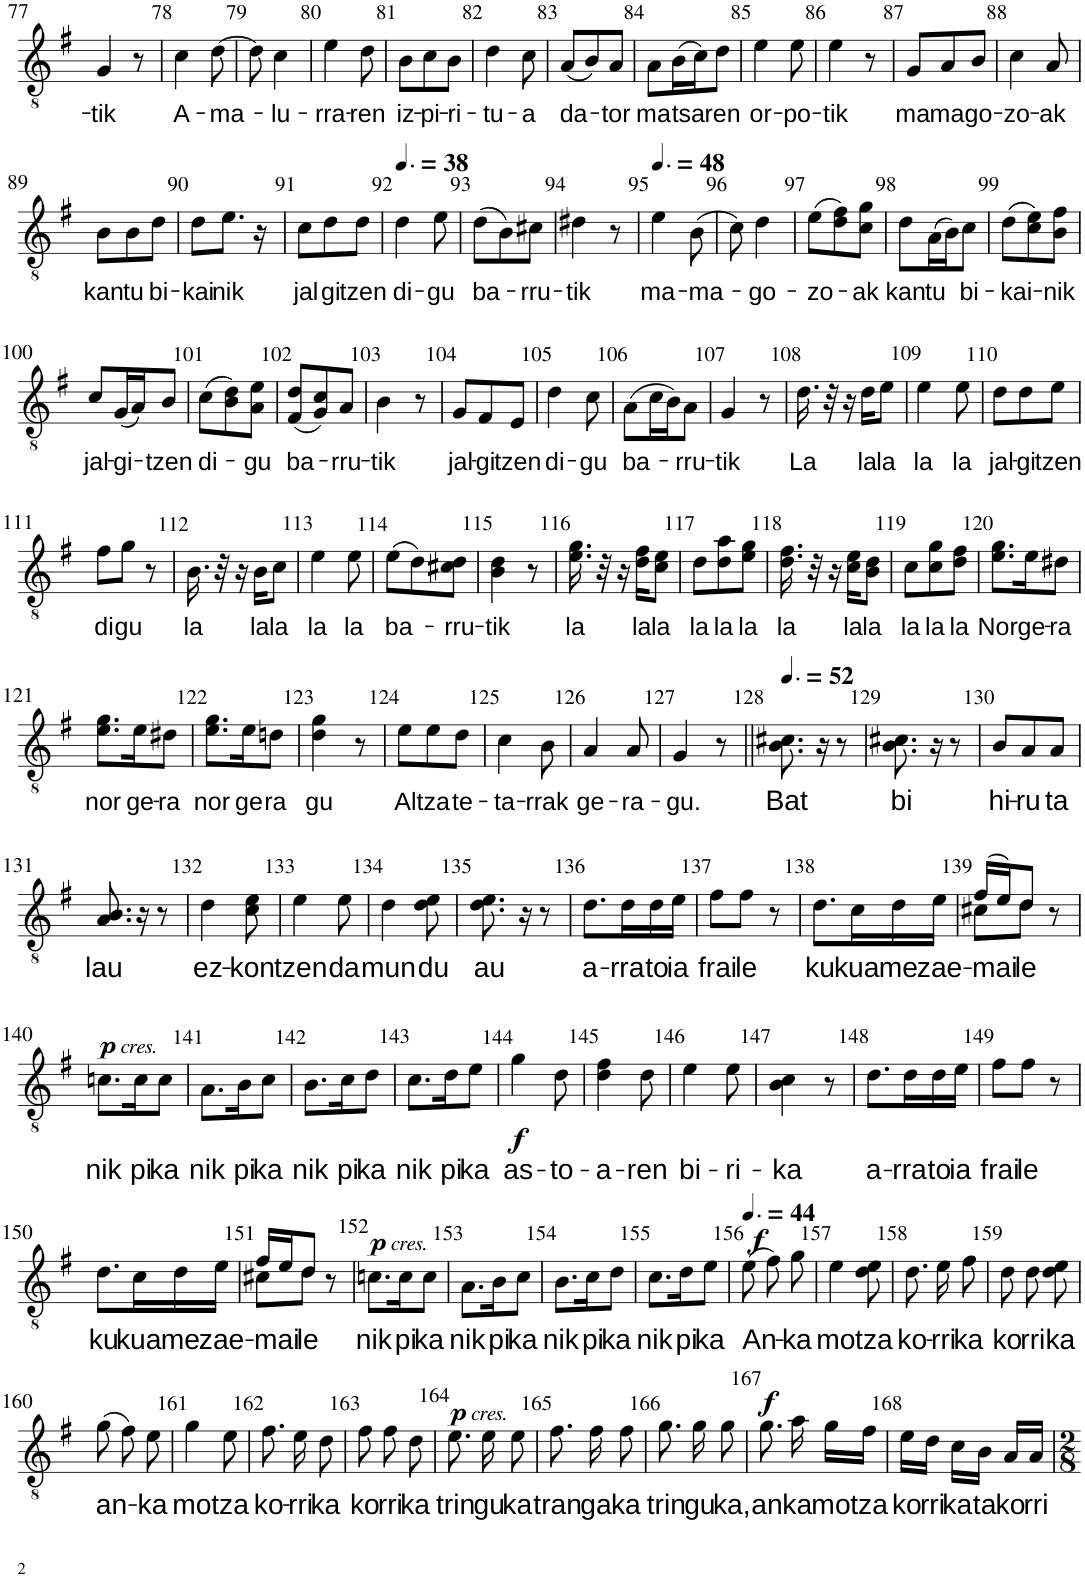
**kern	**text	**dynam
*part1	*part1	*part1
*staff1	*staff1	*staff1
*I"Tenor	*	*
*I'T.	*	*
!!LO:PB:g=z
*clefGv2	*	*
*k[f#]	*	*
*M3/8	*	*
=77	=77	=77
!	!LO:LY:b	!
4G/	-tik	.
8r	.	.
=78	=78	=78
!	!LO:LY:b	!
4c\	A-	.
!	!LO:LY:b	!
[8d\	-ma-	.
=79	=79	=79
8d\]	.	.
!	!LO:LY:b	!
4c\	lu-	.
=80	=80	=80
!	!LO:LY:b	!
4e\	-rra-	.
!	!LO:LY:b	!
8d\	-ren	.
=81	=81	=81
!	!LO:LY:b	!
8B\L	iz-	.
!	!LO:LY:b	!
8c\	-pi-	.
!	!LO:LY:b	!
8B\J	-ri-	.
=82	=82	=82
!	!LO:LY:b	!
4d\	-tu-	.
!	!LO:LY:b	!
8c\	-a	.
=83	=83	=83
!	!LO:LY:b	!
(8A/L	da-	.
8B/)	.	.
!	!LO:LY:b	!
8A/J	-tor	.
=84	=84	=84
!	!LO:LY:b	!
8A\L	ma-	.
!	!LO:LY:b	!
(16B\L	-tsa-	.
16c\J)	.	.
!	!LO:LY:b	!
8d\J	-ren	.
=85	=85	=85
!	!LO:LY:b	!
4e\	or-	.
!	!LO:LY:b	!
8e\	-po-	.
=86	=86	=86
!	!LO:LY:b	!
4e\	-tik	.
8r	.	.
=87	=87	=87
!	!LO:LY:b	!
8G/L	ma-	.
!	!LO:LY:b	!
8A/	-ma	.
!	!LO:LY:b	!
8B/J	go-	.
=88	=88	=88
!	!LO:LY:b	!
4c\	-zo-	.
!	!LO:LY:b	!
8A/	-ak	.
!!LO:LB:g=z
=89	=89	=89
!	!LO:LY:b	!
8B\L	kan-	.
!	!LO:LY:b	!
8B\	-tu	.
!	!LO:LY:b	!
8d\J	bi-	.
=90	=90	=90
!	!LO:LY:b	!
8d\L	-kai-	.
!	!LO:LY:b	!
8.e\J	-nik	.
16r	.	.
=91	=91	=91
!	!LO:LY:b	!
8c\L	jal-	.
!	!LO:LY:b	!
8d\	-gi-	.
!	!LO:LY:b	!
8d\J	-tzen	.
=92	=92	=92
*MM57	*	*
!	!LO:LY:b	!
4d\	di-	.
!	!LO:LY:b	!
8e\	-gu	.
=93	=93	=93
!	!LO:LY:b	!
(8d\L	ba-	.
8B\)	.	.
!	!LO:LY:b	!
8c#X\J	-rru-	.
=94	=94	=94
!	!LO:LY:b	!
4d#X\	-tik	.
8r	.	.
=95	=95	=95
*MM72	*	*
!	!LO:LY:b	!
4e\	ma-	.
!	!LO:LY:b	!
(8B\	ma-	.
=96	=96	=96
8c\)	.	.
!	!LO:LY:b	!
4d\	go-	.
=97	=97	=97
!	!LO:LY:b	!
(8e\L	-zo-	.
8d\ 8f#\)	.	.
!	!LO:LY:b	!
8c\ 8g\J	-ak	.
=98	=98	=98
!	!LO:LY:b	!
8d\L	kan-	.
!	!LO:LY:b	!
(16A\L	-tu	.
16B\J)	.	.
!	!LO:LY:b	!
8c\J	bi-	.
=99	=99	=99
!	!LO:LY:b	!
(8d\L	-kai-	.
8c\ 8e\)	.	.
!	!LO:LY:b	!
8B\ 8f#\J	-nik	.
!!LO:LB:g=z
=100	=100	=100
!	!LO:LY:b	!
8c/L	jal-	.
!	!LO:LY:b	!
(16G/L	-gi-	.
16A/J)	.	.
!	!LO:LY:b	!
8B/J	-tzen	.
=101	=101	=101
!	!LO:LY:b	!
(8c\L	di-	.
8B\ 8d\)	.	.
!	!LO:LY:b	!
8A\ 8e\J	-gu	.
=102	=102	=102
!	!LO:LY:b	!
(8F#/ 8d/L	ba-	.
8G/ 8c/)	.	.
!	!LO:LY:b	!
8A/J	-rru-	.
=103	=103	=103
!	!LO:LY:b	!
4B\	-tik	.
8r	.	.
=104	=104	=104
!	!LO:LY:b	!
8G/L	jal-	.
!	!LO:LY:b	!
8F#/	-gi-	.
!	!LO:LY:b	!
8E/J	-tzen	.
=105	=105	=105
!	!LO:LY:b	!
4d\	di-	.
!	!LO:LY:b	!
8c\	-gu	.
=106	=106	=106
!	!LO:LY:b	!
(8A\L	ba-	.
16c\L	.	.
16B\J)	.	.
!	!LO:LY:b	!
8A\J	-rru-	.
=107	=107	=107
!	!LO:LY:b	!
4G/	-tik	.
8r	.	.
=108	=108	=108
!	!LO:LY:b	!
16.d\	La	.
32r	.	.
16r	.	.
!	!LO:LY:b	!
16d\KL	la	.
!	!LO:LY:b	!
8e\J	la	.
=109	=109	=109
!	!LO:LY:b	!
4e\	la	.
!	!LO:LY:b	!
8e\	la	.
=110	=110	=110
!	!LO:LY:b	!
8d\L	jal-	.
!	!LO:LY:b	!
8d\	-gi-	.
!	!LO:LY:b	!
8e\J	-tzen	.
!!LO:LB:g=z
=111	=111	=111
!	!LO:LY:b	!
8f#\L	di-	.
!	!LO:LY:b	!
8g\J	-gu	.
8r	.	.
=112	=112	=112
!	!LO:LY:b	!
16.B\	la	.
32r	.	.
16r	.	.
!	!LO:LY:b	!
16B\KL	la	.
!	!LO:LY:b	!
8c\J	la	.
=113	=113	=113
!	!LO:LY:b	!
4e\	la	.
!	!LO:LY:b	!
8e\	la	.
=114	=114	=114
!	!LO:LY:b	!
(8e\L	ba-	.
8d\)	.	.
!	!LO:LY:b	!
8c#X\ 8d\J	-rru-	.
=115	=115	=115
!	!LO:LY:b	!
4B\ 4d\	-tik	.
8r	.	.
=116	=116	=116
!	!LO:LY:b	!
16.e\ 16.g\	la	.
32r	.	.
16r	.	.
!	!LO:LY:b	!
16d\ 16f#\KL	la	.
!	!LO:LY:b	!
8c\ 8e\J	la	.
=117	=117	=117
!	!LO:LY:b	!
8d\L	la	.
!	!LO:LY:b	!
8d\ 8a\	la	.
!	!LO:LY:b	!
8e\ 8g\J	la	.
=118	=118	=118
!	!LO:LY:b	!
16.d\ 16.f#\	la	.
32r	.	.
16r	.	.
!	!LO:LY:b	!
16c\ 16e\KL	la	.
!	!LO:LY:b	!
8B\ 8d\J	la	.
=119	=119	=119
!	!LO:LY:b	!
8c\L	la	.
!	!LO:LY:b	!
8c\ 8g\	la	.
!	!LO:LY:b	!
8d\ 8f#\J	la	.
=120	=120	=120
!	!LO:LY:b	!
8.e\ 8.g\L	Nor	.
!	!LO:LY:b	!
16e\K	ge-	.
!	!LO:LY:b	!
8d#X\J	-ra	.
!!LO:LB:g=z
=121	=121	=121
!	!LO:LY:b	!
8.e\ 8.g\L	nor	.
!	!LO:LY:b	!
16e\K	ge-	.
!	!LO:LY:b	!
8d#X\J	-ra	.
=122	=122	=122
!	!LO:LY:b	!
8.e\ 8.g\L	nor	.
!	!LO:LY:b	!
16e\K	ge-	.
!	!LO:LY:b	!
8dn\J	-ra	.
=123	=123	=123
!	!LO:LY:b	!
4d\ 4g\	gu	.
8r	.	.
=124	=124	=124
!	!LO:LY:b	!
8e\L	Al-	.
!	!LO:LY:b	!
8e\	-tza-	.
!	!LO:LY:b	!
8d\J	-te-	.
=125	=125	=125
!	!LO:LY:b	!
4c\	-ta-	.
!	!LO:LY:b	!
8B\	-rrak	.
=126	=126	=126
!	!LO:LY:b	!
4A/	ge-	.
!	!LO:LY:b	!
8A/	-ra-	.
=127	=127	=127
!	!LO:LY:b	!
4G/	-gu.	.
8r	.	.
=128||	=128||	=128||
*MM78	*	*
!	!LO:LY:b	!
8.B\ 8.c#X\	Bat	.
16r	.	.
8r	.	.
=129	=129	=129
!	!LO:LY:b	!
8.B\ 8.c#X\	bi	.
16r	.	.
8r	.	.
=130	=130	=130
!	!LO:LY:b	!
8B/L	hi-	.
!	!LO:LY:b	!
8A/	-ru	.
!	!LO:LY:b	!
8A/J	ta	.
!!LO:LB:g=z
=131	=131	=131
!	!LO:LY:b	!
8.A/ 8.B/	lau	.
16r	.	.
8r	.	.
=132	=132	=132
!	!LO:LY:b	!
4d\	ez-	.
!	!LO:LY:b	!
8c\ 8e\	-kon-	.
=133	=133	=133
!	!LO:LY:b	!
4e\	-tzen	.
!	!LO:LY:b	!
8e\	da	.
=134	=134	=134
!	!LO:LY:b	!
4d\	mun-	.
!	!LO:LY:b	!
8d\ 8e\	-du	.
=135	=135	=135
!	!LO:LY:b	!
8.d\ 8.e\	au	.
16r	.	.
8r	.	.
=136	=136	=136
!	!LO:LY:b	!
8.d\L	a-	.
!	!LO:LY:b	!
16d\L	-rra-	.
!	!LO:LY:b	!
16d\	-to-	.
!	!LO:LY:b	!
16e\JJ	-ia	.
=137	=137	=137
!	!LO:LY:b	!
8f#\L	frai-	.
!	!LO:LY:b	!
8f#\J	-le	.
8r	.	.
=138	=138	=138
!	!LO:LY:b	!
8.d\L	ku-	.
!	!LO:LY:b	!
16c\L	-kua-	.
!	!LO:LY:b	!
16d\	-me-	.
!	!LO:LY:b	!
16e\JJ	-zae-	.
=139	=139	=139
!	!LO:LY:b	!
*^	*	*
(16f#/LL	8c#X\L	-mai-	.
16e/J)	.	.	.
!	!	!LO:LY:b	!
8d/J	8d\J	-le	.
8r	8ryy	.	.
!!LO:LB:g=z	!!
=140	=140	=140	=140
!	!	!LO:LY:b	!LO:DY:a
!	!	!	!LO:DY:n=1:a
*v	*v	*	*
8.cn\L	nik	p other-dynamics
!	!LO:LY:b	!
16c\K	pi-	.
!	!LO:LY:b	!
8c\J	-ka	.
=141	=141	=141
!	!LO:LY:b	!
8.A\L	nik	.
!	!LO:LY:b	!
16B\K	pi-	.
!	!LO:LY:b	!
8c\J	-ka	.
=142	=142	=142
!	!LO:LY:b	!
8.B\L	nik	.
!	!LO:LY:b	!
16c\K	pi-	.
!	!LO:LY:b	!
8d\J	-ka	.
=143	=143	=143
!	!LO:LY:b	!
8.c\L	nik	.
!	!LO:LY:b	!
16d\K	pi-	.
!	!LO:LY:b	!
8e\J	-ka	.
=144	=144	=144
!	!LO:LY:b	!LO:DY:b
4g\	as-	f
!	!LO:LY:b	!
8d\	-to-	.
=145	=145	=145
!	!LO:LY:b	!
4d\ 4f#\	-a-	.
!	!LO:LY:b	!
8d\	-ren	.
=146	=146	=146
!	!LO:LY:b	!
4e\	bi-	.
!	!LO:LY:b	!
8e\	-ri-	.
=147	=147	=147
!	!LO:LY:b	!
4B\ 4c\	-ka	.
8r	.	.
=148	=148	=148
!	!LO:LY:b	!
8.d\L	a-	.
!	!LO:LY:b	!
16d\L	-rra-	.
!	!LO:LY:b	!
16d\	-to-	.
!	!LO:LY:b	!
16e\JJ	-ia	.
=149	=149	=149
!	!LO:LY:b	!
8f#\L	frai-	.
!	!LO:LY:b	!
8f#\J	-le	.
8r	.	.
!!LO:LB:g=z
=150	=150	=150
!	!LO:LY:b	!
8.d\L	ku-	.
!	!LO:LY:b	!
16c\L	-kua	.
!	!LO:LY:b	!
16d\	me-	.
!	!LO:LY:b	!
16e\JJ	-zae-	.
=151	=151	=151
!	!LO:LY:b	!
*^	*	*
16f#/LL	8c#X\L	-mai-	.
16e/J	.	.	.
!	!	!LO:LY:b	!
8d/J	8d\J	-le	.
8r	8ryy	.	.
=152	=152	=152	=152
!	!	!LO:LY:b	!LO:DY:a
!	!	!	!LO:DY:n=1:a
*v	*v	*	*
8.cn\L	nik	p other-dynamics
!	!LO:LY:b	!
16c\K	pi-	.
!	!LO:LY:b	!
8c\J	-ka	.
=153	=153	=153
!	!LO:LY:b	!
8.A\L	nik	.
!	!LO:LY:b	!
16B\K	pi-	.
!	!LO:LY:b	!
8c\J	-ka	.
=154	=154	=154
!	!LO:LY:b	!
8.B\L	nik	.
!	!LO:LY:b	!
16c\K	pi-	.
!	!LO:LY:b	!
8d\J	-ka	.
=155	=155	=155
!	!LO:LY:b	!
8.c\L	nik	.
!	!LO:LY:b	!
16d\K	pi-	.
!	!LO:LY:b	!
8e\J	-ka	.
=156	=156	=156
*MM66	*	*
!	!LO:LY:b	!LO:DY:a
(8e\	An-	f
8f#\)	.	.
!	!LO:LY:b	!
8g\	-ka	.
=157	=157	=157
!	!LO:LY:b	!
4e\	mo-	.
!	!LO:LY:b	!
8d\ 8e\	-tza	.
=158	=158	=158
!	!LO:LY:b	!
8.d\	ko-	.
!	!LO:LY:b	!
16e\	-rri-	.
!	!LO:LY:b	!
8f#\	-ka	.
=159	=159	=159
!	!LO:LY:b	!
8d\	ko-	.
!	!LO:LY:b	!
8d\	-rri-	.
!	!LO:LY:b	!
8d\ 8e\	-ka	.
!!LO:LB:g=z
=160	=160	=160
!	!LO:LY:b	!
(8g\	an-	.
8f#\)	.	.
!	!LO:LY:b	!
8e\	-ka	.
=161	=161	=161
!	!LO:LY:b	!
4g\	mo-	.
!	!LO:LY:b	!
8e\	-tza	.
=162	=162	=162
!	!LO:LY:b	!
8.f#\	ko-	.
!	!LO:LY:b	!
16e\	-rri-	.
!	!LO:LY:b	!
8d\	-ka	.
=163	=163	=163
!	!LO:LY:b	!
8f#\	ko-	.
!	!LO:LY:b	!
8f#\	-rri-	.
!	!LO:LY:b	!
8d\	-ka	.
=164	=164	=164
!	!LO:LY:b	!LO:DY:a
!	!	!LO:DY:n=1:a
8.e\	trin-	p other-dynamics
!	!LO:LY:b	!
16e\	-gu-	.
!	!LO:LY:b	!
8e\	-ka	.
=165	=165	=165
!	!LO:LY:b	!
8.f#\	tran-	.
!	!LO:LY:b	!
16f#\	-ga-	.
!	!LO:LY:b	!
8f#\	-ka	.
=166	=166	=166
!	!LO:LY:b	!
8.g\	trin-	.
!	!LO:LY:b	!
16g\	-gu-	.
!	!LO:LY:b	!
8g\	-ka,	.
=167	=167	=167
!	!LO:LY:b	!LO:DY:a
8.g\	an-	f
!	!LO:LY:b	!
16a\	-ka	.
!	!LO:LY:b	!
16g\LL	mo-	.
!	!LO:LY:b	!
16f#\JJ	-tza	.
=168	=168	=168
!	!LO:LY:b	!
16e\LL	ko-	.
!	!LO:LY:b	!
16d\JJ	-rri-	.
!	!LO:LY:b	!
16c\LL	-ka	.
!	!LO:LY:b	!
16B\JJ	ta	.
!	!LO:LY:b	!
16A/LL	ko-	.
!	!LO:LY:b	!
16A/JJ	-rri-	.
=	=	=
*-	*-	*-
